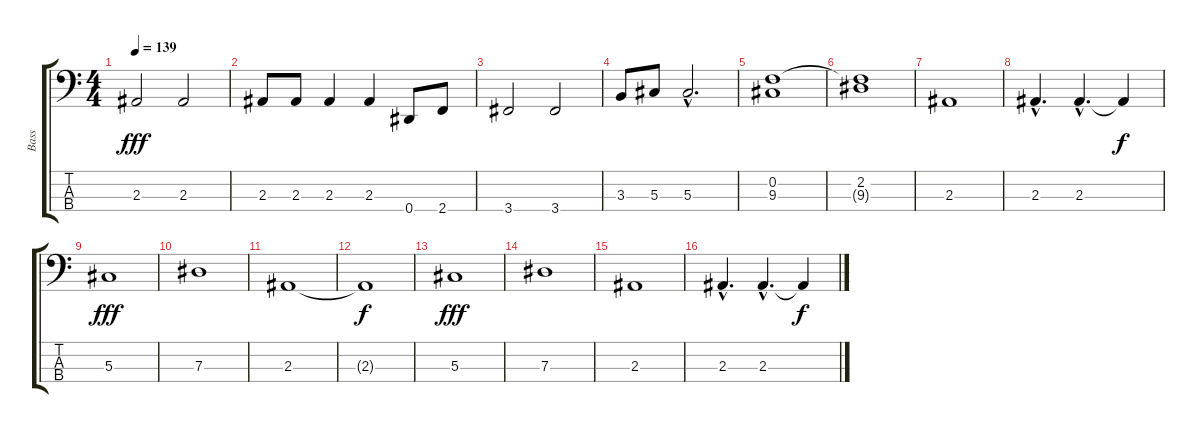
\track ("Bass" "Bass") {instrument electricbassfinger}
\staff {score tabs}
\tuning (Gb2 Db2 Ab1 Eb1) {hide}
\ts (4 4)
\tempo 139
\clef f4
\ks c
2.3.2{dy fff} 2.3.2 |
2.3.8 2.3.8 2.3.4 2.3.4 0.4.8 2.4.8 |
3.4.2 3.4.2 |
3.3.8 5.3.8 5.3{hac}.2{d} |
(0.2 9.3).1 |
(2.2 9.3{t}).1 |
2.3.1 |
2.3{hac}.4{d} 2.3{hac}.4{d} 2.3{t}.4{dy f} |
5.3.1{dy fff} |
7.3.1 |
2.3.1 |
2.3{t}.1{dy f} |
5.3.1{dy fff} |
7.3.1 |
2.3.1 |
2.3{hac}.4{d} 2.3{hac}.4{d} 2.3{t}.4{dy f}
